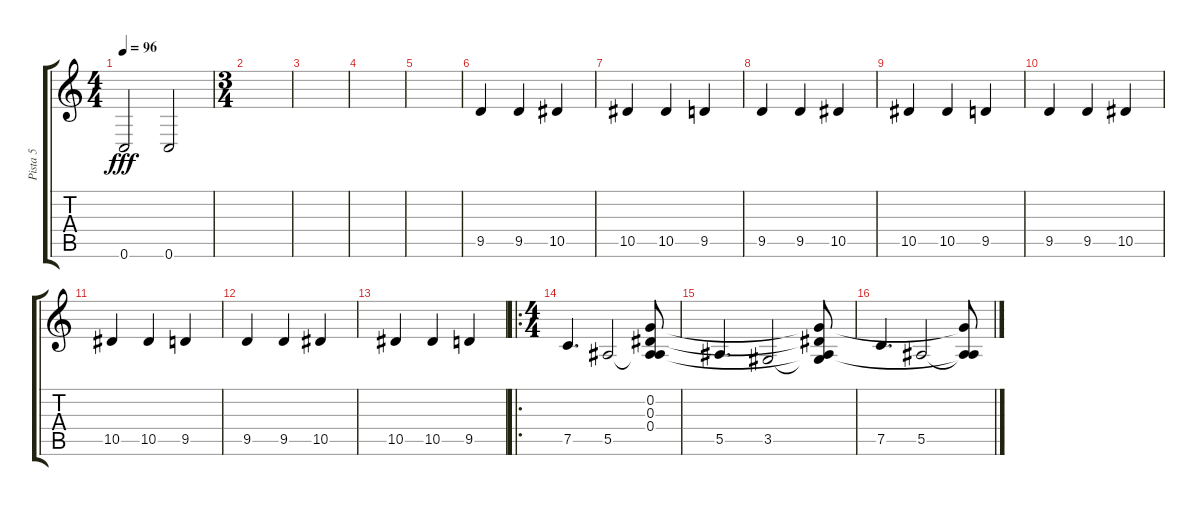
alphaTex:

\track ("Pista 5" "Pista 5") {instrument electricbassfinger}
\staff {score tabs}
\tuning (C4 G3 Eb3 Bb2 F2 C2) {hide}
\ts (4 4)
\tempo 96
\clef g2
\ks c
0.6.2{dy fff} 0.6.2 |
\ts (3 4)
|
|
|
|
9.5.4 9.5.4 10.5.4 |
10.5.4 10.5.4 9.5.4 |
9.5.4 9.5.4 10.5.4 |
10.5.4 10.5.4 9.5.4 |
9.5.4 9.5.4 10.5.4 |
10.5.4 10.5.4 9.5.4 |
9.5.4 9.5.4 10.5.4 |
10.5.4 10.5.4 9.5.4 |
\ro
\ts (4 4)
7.5.4{d} 5.5.2 (0.2 0.3 0.4 5.5{t}).8 |
5.5.4{d} 3.5.2 (0.2{t} 0.3{t} 0.4{t} 3.5{t}).8 |
7.5.4{d} 5.5.2 (0.2{t} 0.4{t} 5.5{t}).8
